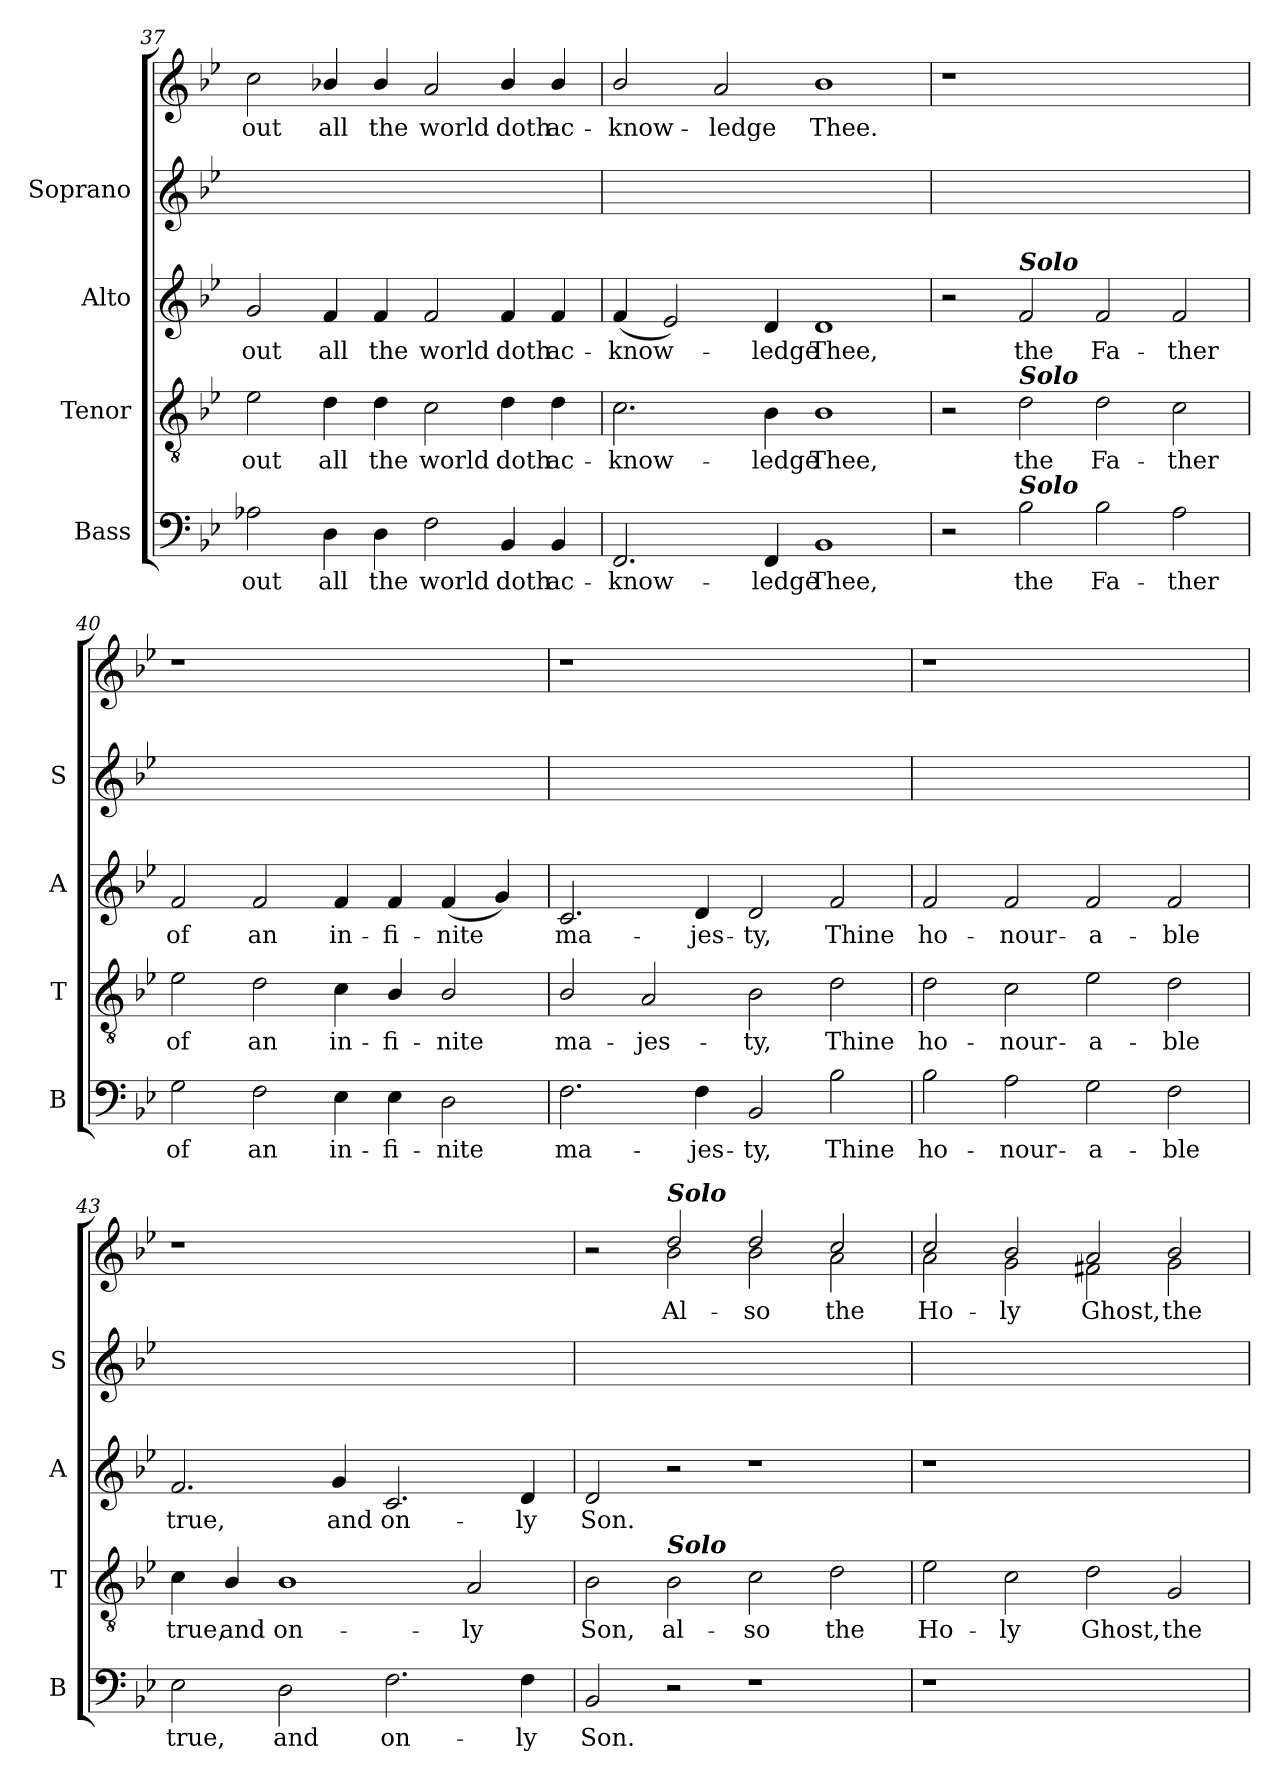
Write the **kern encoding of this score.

**kern	**text	**kern	**text	**kern	**text	**kern	**kern	**text
*part4	*part4	*part3	*part3	*part2	*part2	*part1	*part1	*part1
*staff5	*staff5	*staff4	*staff4	*staff3	*staff3	*staff2	*staff1	*staff1
*I"Bass	*	*I"Tenor	*	*I"Alto	*	*I"Soprano	*	*
*I'B	*	*I'T	*	*I'A	*	*I'S	*	*
*clefF4	*	*clefGv2	*	*clefG2	*	*clefG2	*clefG2	*
*k[b-e-]	*	*k[b-e-]	*	*k[b-e-]	*	*k[b-e-]	*k[b-e-]	*
*B-:	*	*B-:	*	*B-:	*	*B-:	*B-:	*
=37	=37	=37	=37	=37	=37	=37	=37	=37
!	!LO:LY:b	!	!LO:LY:b	!	!LO:LY:b	!	!	!LO:LY:b
2A-X\	-out	2e-\	-out	2g/	-out	1ryy	2cc\	-out
!	!LO:LY:b	!	!LO:LY:b	!	!LO:LY:b	!	!	!LO:LY:b
4D\	all	4d\	all	4f/	all	.	4b-X/	all
!	!LO:LY:b	!	!LO:LY:b	!	!LO:LY:b	!	!	!LO:LY:b
4D\	the	4d\	the	4f/	the	.	4b-/	the
!	!LO:LY:b	!	!LO:LY:b	!	!LO:LY:b	!	!	!LO:LY:b
2F\	world	2c\	world	2f/	world	1ryy	2a/	world
!	!LO:LY:b	!	!LO:LY:b	!	!LO:LY:b	!	!	!LO:LY:b
4BB-/	doth	4d\	doth	4f/	doth	.	4b-/	doth
!	!LO:LY:b	!	!LO:LY:b	!	!LO:LY:b	!	!	!LO:LY:b
4BB-/	ac-	4d\	ac-	4f/	ac-	.	4b-/	ac-
=38	=38	=38	=38	=38	=38	=38	=38	=38
!	!LO:LY:b	!	!LO:LY:b	!	!LO:LY:b	!	!	!LO:LY:b
2.FF/	-know-	2.c\	-know-	(<4f/	-know-	1ryy	2b-/	-know-
.	.	.	.	2e-/)	.	.	.	.
!	!	!	!	!	!	!	!	!LO:LY:b
.	.	.	.	.	.	.	2a/	-ledge
!	!LO:LY:b	!	!LO:LY:b	!	!LO:LY:b	!	!	!
4FF/	-ledge	4B-\	-ledge	4d/	ledge	.	.	.
!	!LO:LY:b	!	!LO:LY:b	!	!LO:LY:b	!	!	!LO:LY:b
1BB-	Thee,	1B-	Thee,	1d	Thee,	1ryy	1b-	Thee.
!!LO:PB:g=z
=39	=39	=39	=39	=39	=39	=39	=39	=39
*	*	*	*	*	*	*	*^	*
2r	.	2r	.	2r	.	0ryy	1r	0ryy	.
!	!	!	!	!LO:TX:a:Bi:t=Solo	!	!	!	!	!
!	!	!LO:TX:a:Bi:t=Solo	!	!	!	!	!	!	!
!LO:TX:a:Bi:t=Solo	!	!	!	!	!	!	!	!	!
!	!LO:LY:b	!	!LO:LY:b	!	!LO:LY:b	!	!	!	!
2B-\	the	2d\	the	2f/	the	.	.	.	.
!	!LO:LY:b	!	!LO:LY:b	!	!LO:LY:b	!	!	!	!
2B-\	Fa-	2d\	Fa-	2f/	Fa-	.	1ryy	.	.
!	!LO:LY:b	!	!LO:LY:b	!	!LO:LY:b	!	!	!	!
2A\	-ther	2c\	-ther	2f/	-ther	.	.	.	.
=40	=40	=40	=40	=40	=40	=40	=40	=40	=40
!	!LO:LY:b	!	!LO:LY:b	!	!LO:LY:b	!	!	!	!
2G\	of	2e-\	of	2f/	of	0ryy	1r	0ryy	.
!	!LO:LY:b	!	!LO:LY:b	!	!LO:LY:b	!	!	!	!
2F\	an	2d\	an	2f/	an	.	.	.	.
!	!LO:LY:b	!	!LO:LY:b	!	!LO:LY:b	!	!	!	!
4E-\	in-	4c\	in-	4f/	in-	.	1ryy	.	.
!	!LO:LY:b	!	!LO:LY:b	!	!LO:LY:b	!	!	!	!
4E-\	-fi-	4B-/	-fi-	4f/	-fi-	.	.	.	.
!	!LO:LY:b	!	!LO:LY:b	!	!LO:LY:b	!	!	!	!
2D\	-nite	2B-/	-nite	(<4f/	-nite	.	.	.	.
.	.	.	.	4g/)	.	.	.	.	.
=41	=41	=41	=41	=41	=41	=41	=41	=41	=41
!	!LO:LY:b	!	!LO:LY:b	!	!LO:LY:b	!	!	!	!
2.F\	ma-	2B-/	ma-	2.c/	ma-	0ryy	1r	0ryy	.
!	!	!	!LO:LY:b	!	!	!	!	!	!
.	.	2A/	-jes-	.	.	.	.	.	.
!	!LO:LY:b	!	!	!	!LO:LY:b	!	!	!	!
4F\	-jes-	.	.	4d/	-jes-	.	.	.	.
!	!LO:LY:b	!	!LO:LY:b	!	!LO:LY:b	!	!	!	!
2BB-/	-ty,	2B-\	-ty,	2d/	-ty,	.	1ryy	.	.
!	!LO:LY:b	!	!LO:LY:b	!	!LO:LY:b	!	!	!	!
2B-\	Thine	2d\	Thine	2f/	Thine	.	.	.	.
=42	=42	=42	=42	=42	=42	=42	=42	=42	=42
!	!LO:LY:b	!	!LO:LY:b	!	!LO:LY:b	!	!	!	!
2B-\	ho-	2d\	ho-	2f/	ho-	0ryy	1r	0ryy	.
!	!LO:LY:b	!	!LO:LY:b	!	!LO:LY:b	!	!	!	!
2A\	-nour-	2c\	-nour-	2f/	-nour-	.	.	.	.
!	!LO:LY:b	!	!LO:LY:b	!	!LO:LY:b	!	!	!	!
2G\	-a-	2e-\	-a-	2f/	-a-	.	1ryy	.	.
!	!LO:LY:b	!	!LO:LY:b	!	!LO:LY:b	!	!	!	!
2F\	-ble	2d\	-ble	2f/	-ble	.	.	.	.
=43	=43	=43	=43	=43	=43	=43	=43	=43	=43
!	!LO:LY:b	!	!LO:LY:b	!	!LO:LY:b	!	!	!	!
2E-\	true,	4c\	true,	2.f/	true,	0ryy	1r	0ryy	.
!	!	!	!LO:LY:b	!	!	!	!	!	!
.	.	4B-/	and	.	.	.	.	.	.
!	!LO:LY:b	!	!LO:LY:b	!	!	!	!	!	!
2D\	and	1B-	on-	.	.	.	.	.	.
!	!	!	!	!	!LO:LY:b	!	!	!	!
.	.	.	.	4g/	and	.	.	.	.
!	!LO:LY:b	!	!	!	!LO:LY:b	!	!	!	!
2.F\	on-	.	.	2.c/	on-	.	1ryy	.	.
!	!	!	!LO:LY:b	!	!	!	!	!	!
.	.	2A/	-ly	.	.	.	.	.	.
!	!LO:LY:b	!	!	!	!LO:LY:b	!	!	!	!
4F\	-ly	.	.	4d/	-ly	.	.	.	.
!!LO:LB:g=z	!!
=44	=44	=44	=44	=44	=44	=44	=44	=44	=44
!	!LO:LY:b	!	!LO:LY:b	!	!LO:LY:b	!	!	!	!
2BB-/	Son.	2B-\	Son,	2d/	Son.	0ryy	2r	2ryy	.
!	!	!	!	!	!	!	!LO:TX:a:Bi:t=Solo	!	!
!	!	!LO:TX:a:Bi:t=Solo	!	!	!	!	!	!	!
!	!	!	!LO:LY:b	!	!	!	!	!	!LO:LY:b
2r	.	2B-\	al-	2r	.	.	2dd/	2b-\	Al-
!	!	!	!LO:LY:b	!	!	!	!	!	!LO:LY:b
1r	.	2c\	-so	1r	.	.	2dd/	2b-\	-so
!	!	!	!LO:LY:b	!	!	!	!	!	!LO:LY:b
.	.	2d\	the	.	.	.	2cc/	2a\	the
!!LO:PB:g=z	!!
=45	=45	=45	=45	=45	=45	=45	=45	=45	=45
!	!	!	!LO:LY:b	!	!	!	!	!	!LO:LY:b
1r	.	2e-\	Ho-	1r	.	1ryy	2cc/	2a\	Ho-
!	!	!	!LO:LY:b	!	!	!	!	!	!LO:LY:b
.	.	2c\	-ly	.	.	.	2b-/	2g\	-ly
!	!	!	!LO:LY:b	!	!	!	!	!	!LO:LY:b
1ryy	.	2d\	Ghost,	1ryy	.	1ryy	2a/	2f#X\	Ghost,
!	!	!	!LO:LY:b	!	!	!	!	!	!LO:LY:b
.	.	2G/	the	.	.	.	2b-/	2g\	the
*	*	*	*	*	*	*	*v	*v	*
=	=	=	=	=	=	=	=	=
*-	*-	*-	*-	*-	*-	*-	*-	*-
